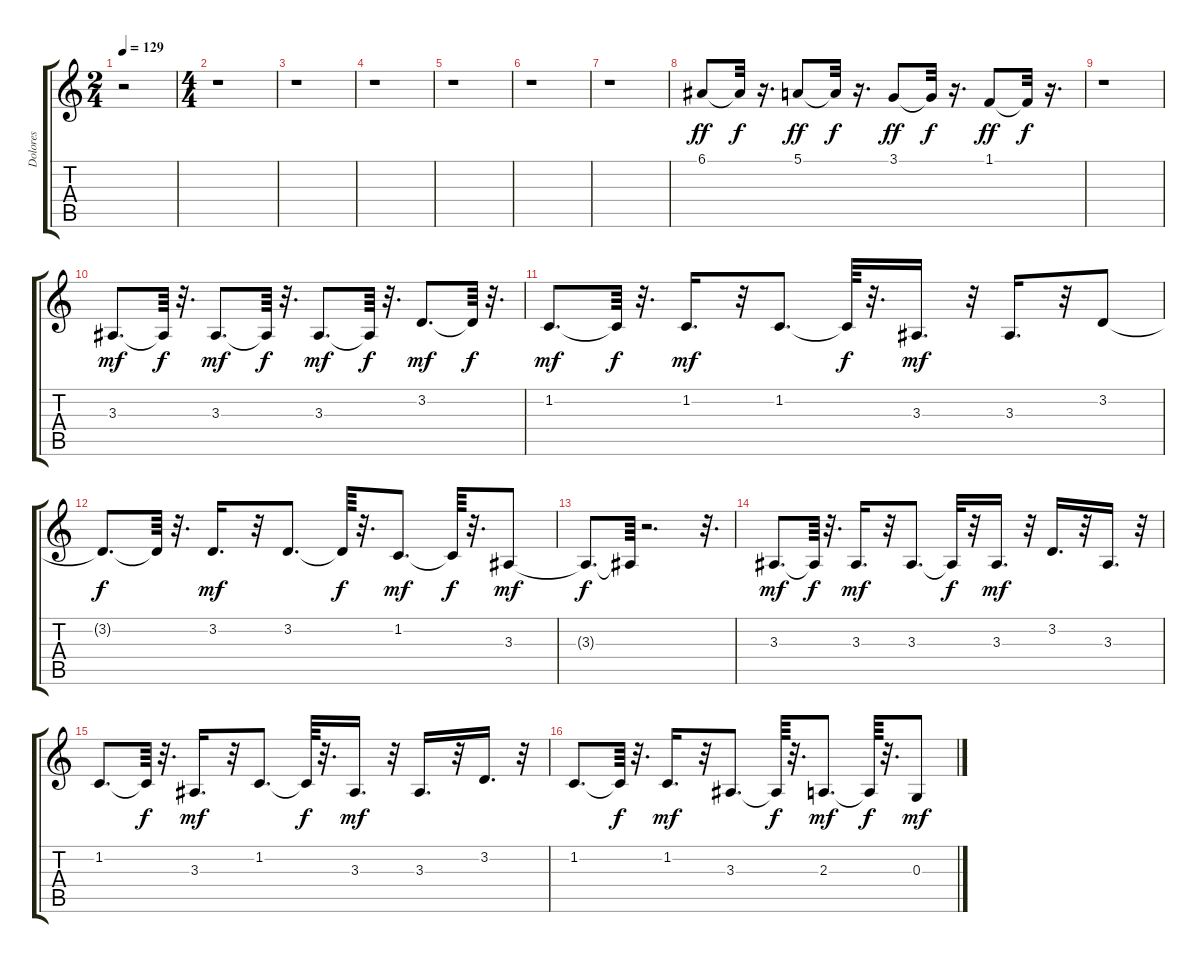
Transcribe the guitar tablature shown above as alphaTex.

\track ("Dolores" "Dolores") {instrument panflute}
\staff {score tabs}
\tuning (E4 B3 G3 D3 A2 E2) {hide}
\ts (2 4)
\tempo 129
\clef g2
\ks c
r.2{dy ff instrument panflute} |
\ts (4 4)
r.1 |
r.1 |
r.1 |
r.1 |
r.1 |
r.1 |
6.1.8 6.1{t}.32{dy f} r.16{d} 5.1.8{dy ff} 5.1{t}.32{dy f} r.16{d} 3.1.8{dy ff} 3.1{t}.32{dy f} r.16{d} 1.1.8{dy ff} 1.1{t}.32{dy f} r.16{d} |
r.1 |
3.3.8{d dy mf} 3.3{t}.64{dy f} r.32{d} 3.3.8{d dy mf} 3.3{t}.64{dy f} r.32{d} 3.3.8{d dy mf} 3.3{t}.64{dy f} r.32{d} 3.2.8{d dy mf} 3.2{t}.64{dy f} r.32{d} |
1.2.8{d dy mf} 1.2{t}.64{dy f} r.32{d} 1.2.16{d dy mf} r.32 1.2.8{d} 1.2{t}.64{dy f} r.32{d} 3.3.16{d dy mf} r.32 3.3.16{d} r.32 3.2.8 |
3.2{t}.8{d dy f} 3.2{t}.64 r.32{d} 3.2.16{d dy mf} r.32 3.2.8{d} 3.2{t}.64{dy f} r.32{d} 1.2.8{d dy mf} 1.2{t}.64{dy f} r.32{d} 3.3.8{dy mf} |
3.3{t}.8{d dy f} 3.3{t}.64 r.2{d} r.32{d} |
3.3.8{d dy mf} 3.3{t}.64{dy f} r.32{d} 3.3.16{d dy mf} r.32 3.3.8{d} 3.3{t}.32{dy f} r.32 3.3.16{d dy mf} r.32 3.2.16{d} r.32 3.3.16{d} r.32 |
1.2.8{d} 1.2{t}.64{dy f} r.32{d} 3.3.16{d dy mf} r.32 1.2.8{d} 1.2{t}.64{dy f} r.32{d} 3.3.16{d dy mf} r.32 3.3.16{d} r.32 3.2.16{d} r.32 |
1.2.8{d} 1.2{t}.64{dy f} r.32{d} 1.2.16{d dy mf} r.32 3.3.8{d} 3.3{t}.64{dy f} r.32{d} 2.3.8{d dy mf} 2.3{t}.64{dy f} r.32{d} 0.3.8{dy mf}
